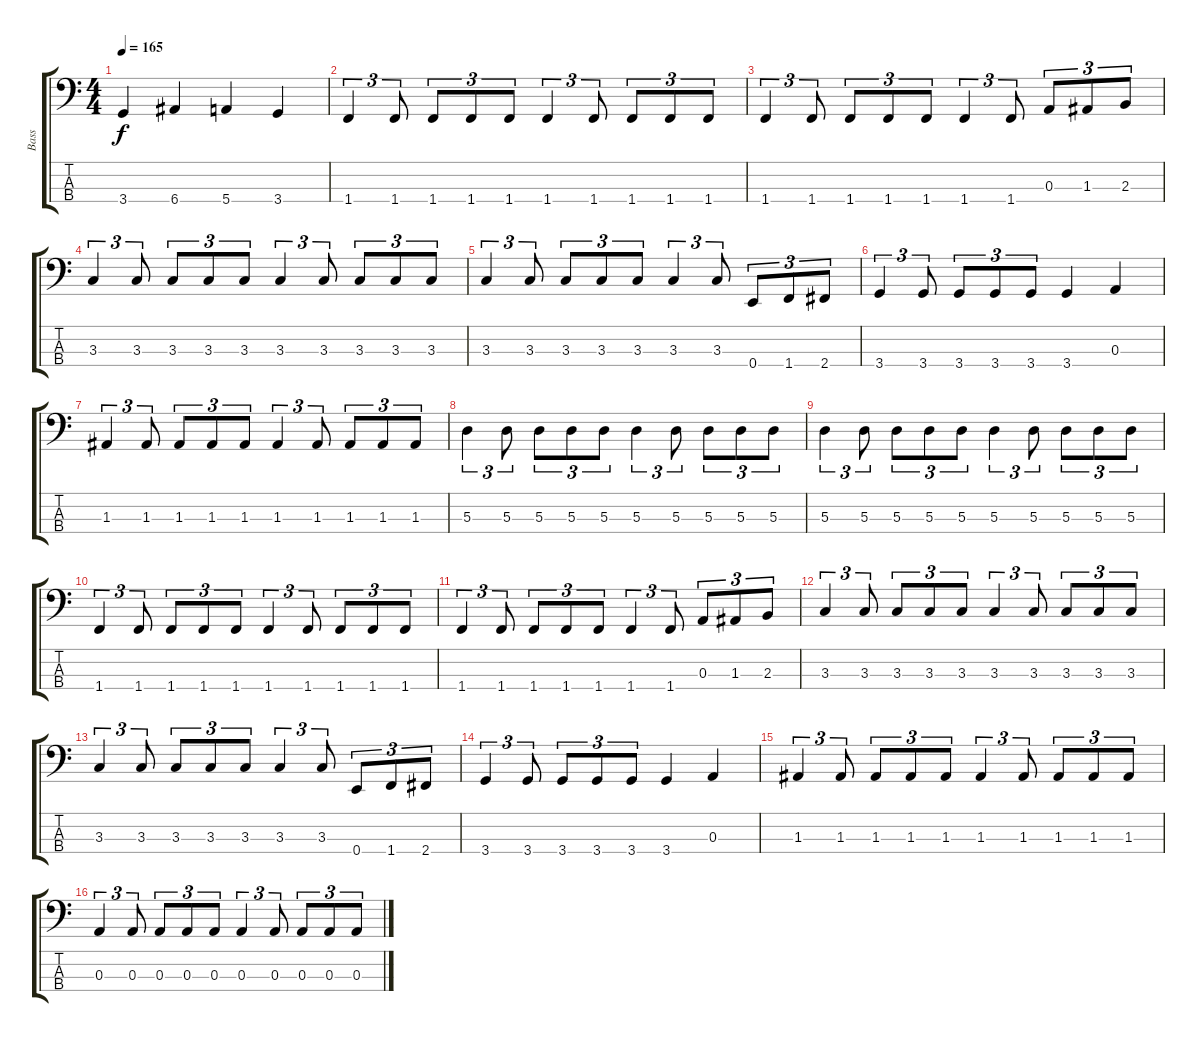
\track ("Bass" "Bass") {instrument electricbassfinger}
\staff {score tabs}
\tuning (G2 D2 A1 E1) {hide}
\ts (4 4)
\tempo 165
\clef f4
\ks c
3.4.4{dy f} 6.4.4 5.4.4 3.4.4 |
1.4.4{tu (3 2)} 1.4.8{tu (3 2)} 1.4.8{tu (3 2)} 1.4.8{tu (3 2)} 1.4.8{tu (3 2)} 1.4.4{tu (3 2)} 1.4.8{tu (3 2)} 1.4.8{tu (3 2)} 1.4.8{tu (3 2)} 1.4.8{tu (3 2)} |
1.4.4{tu (3 2)} 1.4.8{tu (3 2)} 1.4.8{tu (3 2)} 1.4.8{tu (3 2)} 1.4.8{tu (3 2)} 1.4.4{tu (3 2)} 1.4.8{tu (3 2)} 0.3.8{tu (3 2)} 1.3.8{tu (3 2)} 2.3.8{tu (3 2)} |
3.3.4{tu (3 2)} 3.3.8{tu (3 2)} 3.3.8{tu (3 2)} 3.3.8{tu (3 2)} 3.3.8{tu (3 2)} 3.3.4{tu (3 2)} 3.3.8{tu (3 2)} 3.3.8{tu (3 2)} 3.3.8{tu (3 2)} 3.3.8{tu (3 2)} |
3.3.4{tu (3 2)} 3.3.8{tu (3 2)} 3.3.8{tu (3 2)} 3.3.8{tu (3 2)} 3.3.8{tu (3 2)} 3.3.4{tu (3 2)} 3.3.8{tu (3 2)} 0.4.8{tu (3 2)} 1.4.8{tu (3 2)} 2.4.8{tu (3 2)} |
3.4.4{tu (3 2)} 3.4.8{tu (3 2)} 3.4.8{tu (3 2)} 3.4.8{tu (3 2)} 3.4.8{tu (3 2)} 3.4.4 0.3.4 |
1.3.4{tu (3 2)} 1.3.8{tu (3 2)} 1.3.8{tu (3 2)} 1.3.8{tu (3 2)} 1.3.8{tu (3 2)} 1.3.4{tu (3 2)} 1.3.8{tu (3 2)} 1.3.8{tu (3 2)} 1.3.8{tu (3 2)} 1.3.8{tu (3 2)} |
5.3.4{tu (3 2)} 5.3.8{tu (3 2)} 5.3.8{tu (3 2)} 5.3.8{tu (3 2)} 5.3.8{tu (3 2)} 5.3.4{tu (3 2)} 5.3.8{tu (3 2)} 5.3.8{tu (3 2)} 5.3.8{tu (3 2)} 5.3.8{tu (3 2)} |
5.3.4{tu (3 2)} 5.3.8{tu (3 2)} 5.3.8{tu (3 2)} 5.3.8{tu (3 2)} 5.3.8{tu (3 2)} 5.3.4{tu (3 2)} 5.3.8{tu (3 2)} 5.3.8{tu (3 2)} 5.3.8{tu (3 2)} 5.3.8{tu (3 2)} |
1.4.4{tu (3 2)} 1.4.8{tu (3 2)} 1.4.8{tu (3 2)} 1.4.8{tu (3 2)} 1.4.8{tu (3 2)} 1.4.4{tu (3 2)} 1.4.8{tu (3 2)} 1.4.8{tu (3 2)} 1.4.8{tu (3 2)} 1.4.8{tu (3 2)} |
1.4.4{tu (3 2)} 1.4.8{tu (3 2)} 1.4.8{tu (3 2)} 1.4.8{tu (3 2)} 1.4.8{tu (3 2)} 1.4.4{tu (3 2)} 1.4.8{tu (3 2)} 0.3.8{tu (3 2)} 1.3.8{tu (3 2)} 2.3.8{tu (3 2)} |
3.3.4{tu (3 2)} 3.3.8{tu (3 2)} 3.3.8{tu (3 2)} 3.3.8{tu (3 2)} 3.3.8{tu (3 2)} 3.3.4{tu (3 2)} 3.3.8{tu (3 2)} 3.3.8{tu (3 2)} 3.3.8{tu (3 2)} 3.3.8{tu (3 2)} |
3.3.4{tu (3 2)} 3.3.8{tu (3 2)} 3.3.8{tu (3 2)} 3.3.8{tu (3 2)} 3.3.8{tu (3 2)} 3.3.4{tu (3 2)} 3.3.8{tu (3 2)} 0.4.8{tu (3 2)} 1.4.8{tu (3 2)} 2.4.8{tu (3 2)} |
3.4.4{tu (3 2)} 3.4.8{tu (3 2)} 3.4.8{tu (3 2)} 3.4.8{tu (3 2)} 3.4.8{tu (3 2)} 3.4.4 0.3.4 |
1.3.4{tu (3 2)} 1.3.8{tu (3 2)} 1.3.8{tu (3 2)} 1.3.8{tu (3 2)} 1.3.8{tu (3 2)} 1.3.4{tu (3 2)} 1.3.8{tu (3 2)} 1.3.8{tu (3 2)} 1.3.8{tu (3 2)} 1.3.8{tu (3 2)} |
0.3.4{tu (3 2)} 0.3.8{tu (3 2)} 0.3.8{tu (3 2)} 0.3.8{tu (3 2)} 0.3.8{tu (3 2)} 0.3.4{tu (3 2)} 0.3.8{tu (3 2)} 0.3.8{tu (3 2)} 0.3.8{tu (3 2)} 0.3.8{tu (3 2)}
